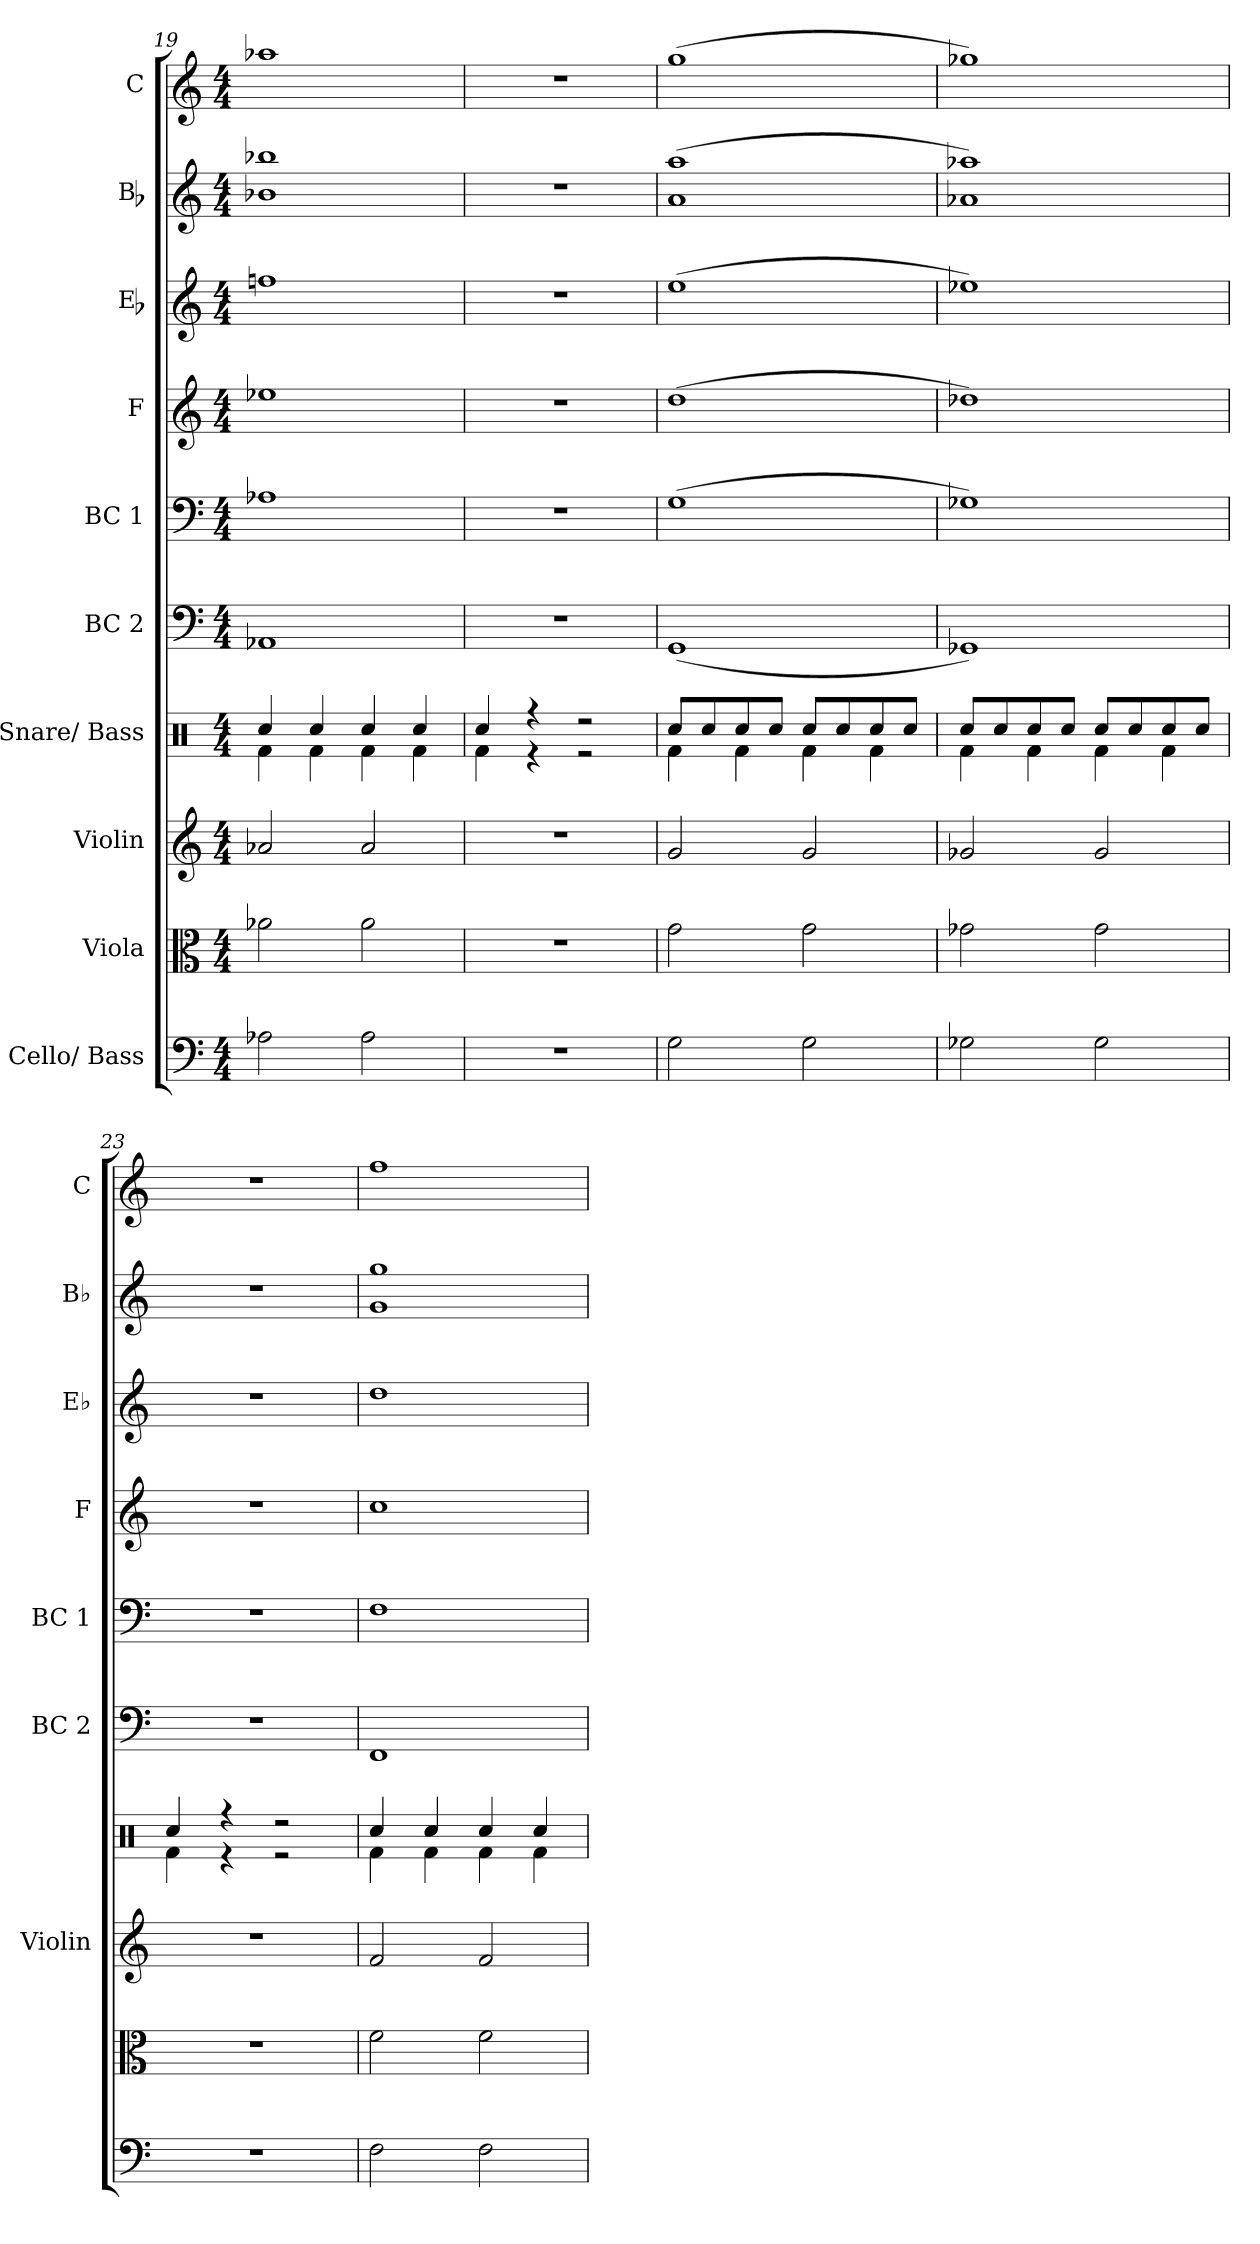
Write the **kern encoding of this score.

**kern	**kern	**kern	**kern	**kern	**kern	**kern	**kern	**kern	**kern
*part10	*part9	*part8	*part7	*part6	*part5	*part4	*part3	*part2	*part1
*staff10	*staff9	*staff8	*staff7	*staff6	*staff5	*staff4	*staff3	*staff2	*staff1
*I"Cello/ Bass	*I"Viola	*I"Violin	*I"Snare/ Bass	*I"BC 2	*I"BC 1	*I"F	*I"Eb	*I"Bb	*I"C
*	*	*I'Violin	*	*I'BC 2	*I'BC 1	*I'F	*I'Eb	*I'Bb	*I'C
*clefF4	*clefC3	*clefG2	*clefX	*clefF4	*clefF4	*clefG2	*clefG2	*clefG2	*clefG2
*	*	*	*	*	*	*ITrd4c7	*ITrd5c9	*ITrd1c2	*
*k[]	*k[]	*k[]	*k[]	*k[]	*k[]	*k[b-]	*k[b-e-a-]	*k[b-e-]	*k[]
*M4/4	*M4/4	*M4/4	*M4/4	*M4/4	*M4/4	*M4/4	*M4/4	*M4/4	*M4/4
=19	=19	=19	=19	=19	=19	=19	=19	=19	=19
*	*	*	*^	*	*	*	*	*	*
2A-Xi\	2a-Xi\	2a-Xi/	4Rcci/	4Rfi\	1AA-Xi	1A-Xi	1a-Xi	1a-Xi	1a-Xi 1aa-Xi	1aa-Xi
.	.	.	4Rcci/	4Rfi\	.	.	.	.	.	.
2A-i\	2a-i\	2a-i/	4Rcci/	4Rfi\	.	.	.	.	.	.
.	.	.	4Rcci/	4Rfi\	.	.	.	.	.	.
=20	=20	=20	=20	=20	=20	=20	=20	=20	=20	=20
1r	1r	1r	4Rcci/	4Rfi\	1r	1r	1r	1r	1r	1r
.	.	.	4r	4r	.	.	.	.	.	.
.	.	.	2r	2r	.	.	.	.	.	.
=21	=21	=21	=21	=21	=21	=21	=21	=21	=21	=21
2Gi\	2gi\	2gi/	8Rcci/L	4Rfi\	(1GGi	(1Gi	(1gi	(1gi	(1gi 1ggi	(1ggi
.	.	.	8Rcci/	.	.	.	.	.	.	.
.	.	.	8Rcci/	4Rfi\	.	.	.	.	.	.
.	.	.	8Rcci/J	.	.	.	.	.	.	.
2Gi\	2gi\	2gi/	8Rcci/L	4Rfi\	.	.	.	.	.	.
.	.	.	8Rcci/	.	.	.	.	.	.	.
.	.	.	8Rcci/	4Rfi\	.	.	.	.	.	.
.	.	.	8Rcci/J	.	.	.	.	.	.	.
=22	=22	=22	=22	=22	=22	=22	=22	=22	=22	=22
2G-Xi\	2g-Xi\	2g-Xi/	8Rcci/L	4Rfi\	1GG-Xi)	1G-Xi)	1g-Xi)	1g-Xi)	1g-Xi 1gg-Xi)	1gg-Xi)
.	.	.	8Rcci/	.	.	.	.	.	.	.
.	.	.	8Rcci/	4Rfi\	.	.	.	.	.	.
.	.	.	8Rcci/J	.	.	.	.	.	.	.
2G-i\	2g-i\	2g-i/	8Rcci/L	4Rfi\	.	.	.	.	.	.
.	.	.	8Rcci/	.	.	.	.	.	.	.
.	.	.	8Rcci/	4Rfi\	.	.	.	.	.	.
.	.	.	8Rcci/J	.	.	.	.	.	.	.
=23	=23	=23	=23	=23	=23	=23	=23	=23	=23	=23
1r	1r	1r	4Rcci/	4Rfi\	1r	1r	1r	1r	1r	1r
.	.	.	4r	4r	.	.	.	.	.	.
.	.	.	2r	2r	.	.	.	.	.	.
=24	=24	=24	=24	=24	=24	=24	=24	=24	=24	=24
2Fi\	2fi\	2fi/	4Rcci/	4Rfi\	1FFi	1Fi	1fi	1fi	1fi 1ffi	1ffi
.	.	.	4Rcci/	4Rfi\	.	.	.	.	.	.
2Fi\	2fi\	2fi/	4Rcci/	4Rfi\	.	.	.	.	.	.
.	.	.	4Rcci/	4Rfi\	.	.	.	.	.	.
*	*	*	*v	*v	*	*	*	*	*	*
=	=	=	=	=	=	=	=	=	=
*-	*-	*-	*-	*-	*-	*-	*-	*-	*-
